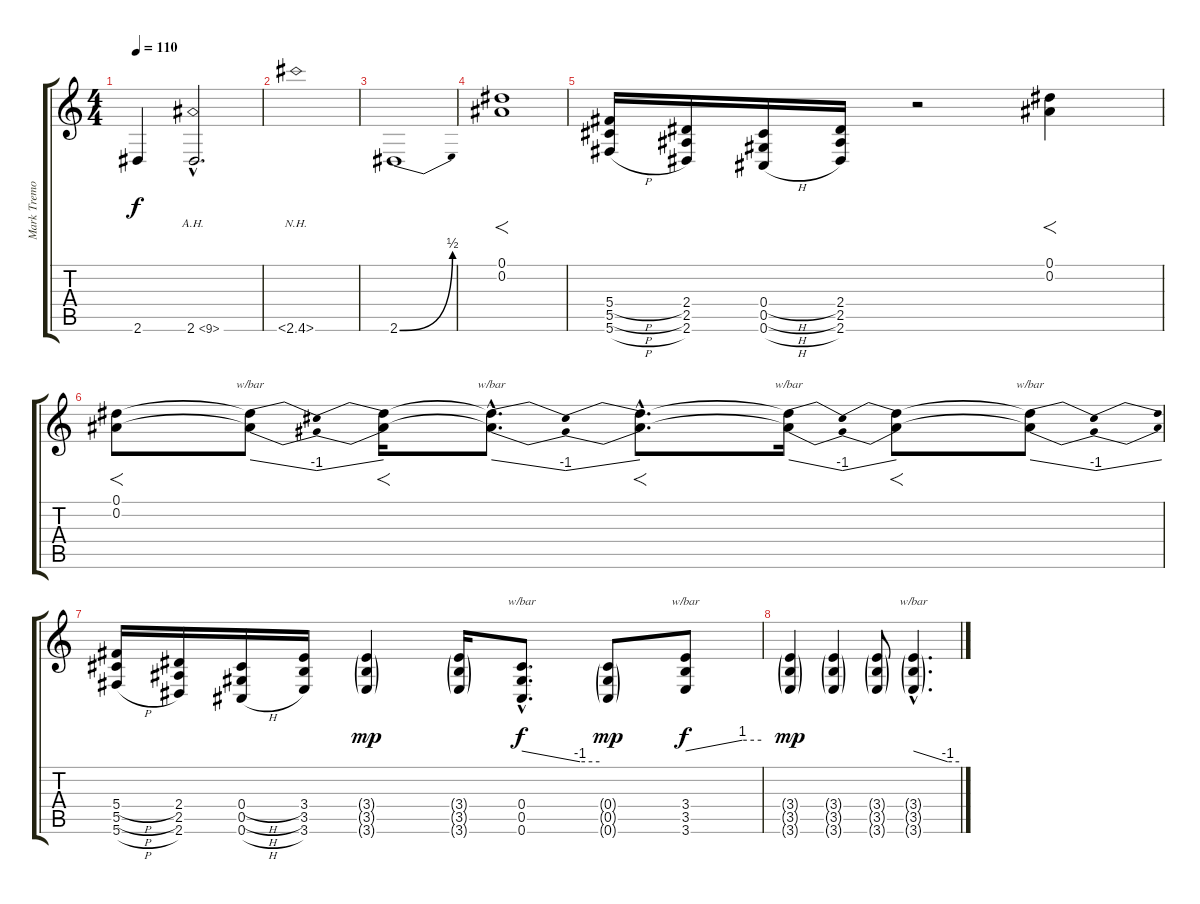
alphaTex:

\track ("Mark Tremonti" "Mark Tremo") {instrument distortionguitar}
\staff {score tabs}
\tuning (Eb4 Bb3 Gb3 Db3 Ab2 Db2) {hide}
\ts (4 4)
\tempo 110
\clef g2
\ks c
2.6.4{dy f instrument distortionguitar} 2.6{ah 7 hac}.2{d} |
2.6{nh}.1 |
2.6{be (bend 0 0 60 2)}.1 |
(0.1 0.2).1{f} |
(5.4{h} 5.5{h} 5.6{h}).16 (2.4 2.5 2.6).16 (0.4{h} 0.5{h} 0.6{h}).16 (2.4 2.5 2.6).16 r.2 (0.1 0.2).4{f} |
(0.1 0.2).8{f} (0.1{t} 0.2{t}).8{tbe (dip default 0 0 30 -4 60 0)} (0.1{t} 0.2{t}).16{f} (0.1{hac t} 0.2{hac t}).8{d tbe (dip default 0 0 30 -4 60 0)} (0.1{hac t} 0.2{hac t}).8{f d} (0.1{t} 0.2{t}).16{tbe (dip default 0 0 30 -4 60 0)} (0.1{t} 0.2{t}).8{f} (0.1{t} 0.2{t}).8{tbe (dip default 0 0 30 -4 60 0)} |
(5.4{h} 5.5{h} 5.6{h}).16 (2.4 2.5 2.6).16 (0.4{h} 0.5{h} 0.6{h}).16 (3.4 3.5 3.6).16 (3.4{g} 3.5{g} 3.6{g}).4{dy mp} (3.4{g} 3.5{g} 3.6{g}).16 (0.4{hac} 0.5{hac} 0.6{hac}).8{d tbe (custom default 0 0 45 -4 60 -4) dy f} (0.4{g} 0.5{g} 0.6{g}).8{dy mp} (3.4 3.5 3.6).8{tbe (custom default 0 0 45 4 60 4) dy f} |
(3.4{g} 3.5{g} 3.6{g}).4{dy mp} (3.4{g} 3.5{g} 3.6{g}).4 (3.4{g} 3.5{g} 3.6{g}).8 (3.4{g hac} 3.5{g hac} 3.6{g hac}).4{d tbe (custom default 0 0 45 -4 60 -4)}
